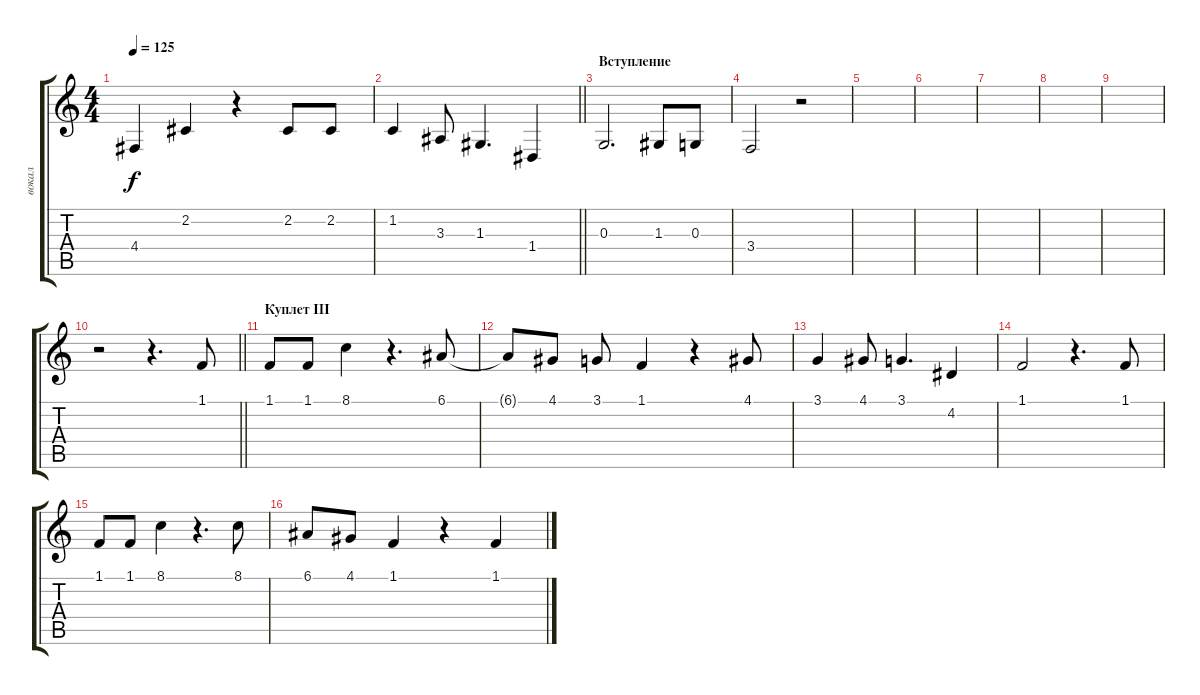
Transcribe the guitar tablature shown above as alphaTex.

\track ("вокал" "вокал") {instrument piccolo}
\staff {score tabs}
\tuning (E4 B3 G3 D3 A2 E2) {hide}
\ts (4 4)
\tempo 125
\clef g2
\ks c
4.4.4{dy f} 2.2.4 r.4 2.2.8 2.2.8 |
\barLineRight lightlight
1.2.4 3.3.8 1.3.4{d} 1.4.4 |
\section ("" "Вступление")
0.3.2{d} 1.3.8 0.3.8 |
3.4.2 r.2 |
|
|
|
|
|
\barLineRight lightlight
r.2 r.4{d} 1.1.8 |
\section ("" "Куплет III")
1.1.8 1.1.8 8.1.4 r.4{d} 6.1.8 |
6.1{t}.8 4.1.8 3.1.8 1.1.4 r.4 4.1.8 |
3.1.4 4.1.8 3.1.4{d} 4.2.4 |
1.1.2 r.4{d} 1.1.8 |
1.1.8 1.1.8 8.1.4 r.4{d} 8.1.8 |
6.1.8 4.1.8 1.1.4 r.4 1.1.4
